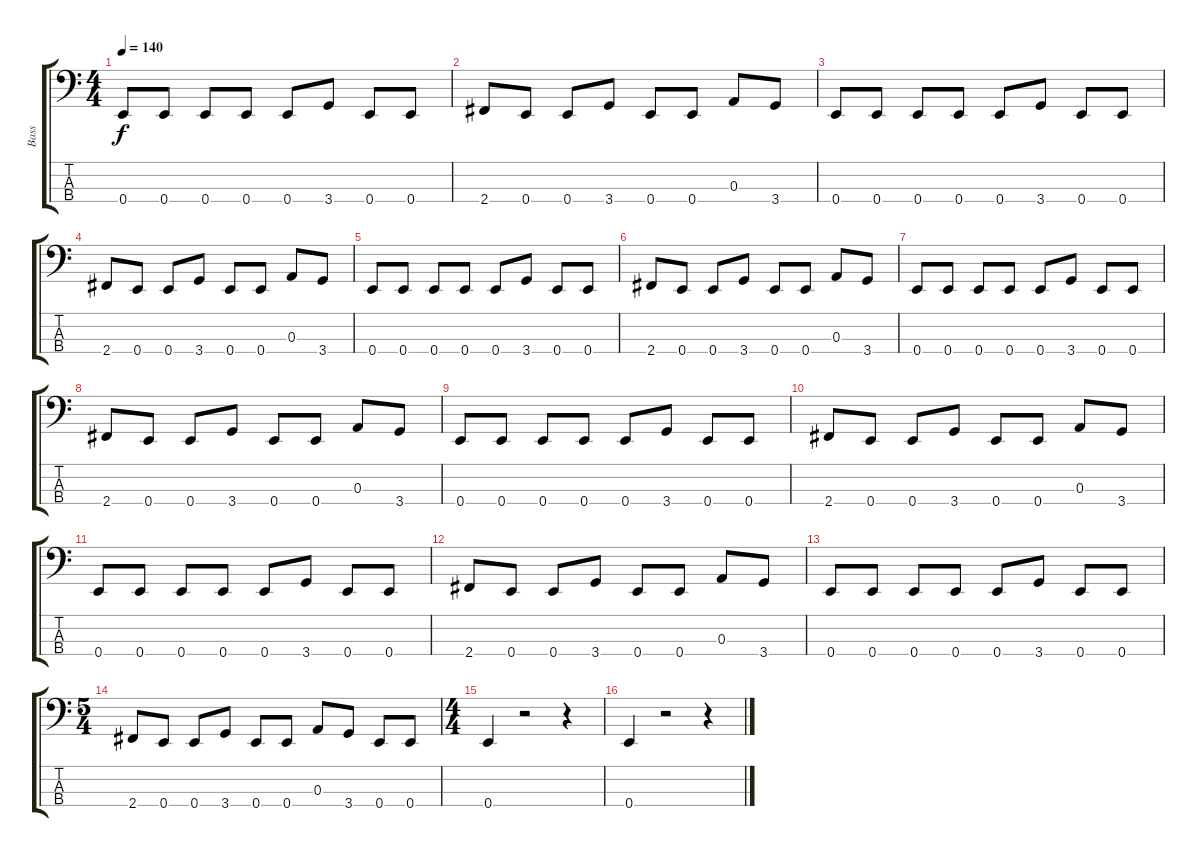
\track ("Bass" "Bass") {instrument electricbassfinger}
\staff {score tabs}
\tuning (G2 D2 A1 E1) {hide}
\ts (4 4)
\tempo 140
\clef f4
\ks c
0.4.8{dy f} 0.4.8 0.4.8 0.4.8 0.4.8 3.4.8 0.4.8 0.4.8 |
2.4.8 0.4.8 0.4.8 3.4.8 0.4.8 0.4.8 0.3.8 3.4.8 |
0.4.8 0.4.8 0.4.8 0.4.8 0.4.8 3.4.8 0.4.8 0.4.8 |
2.4.8 0.4.8 0.4.8 3.4.8 0.4.8 0.4.8 0.3.8 3.4.8 |
0.4.8 0.4.8 0.4.8 0.4.8 0.4.8 3.4.8 0.4.8 0.4.8 |
2.4.8 0.4.8 0.4.8 3.4.8 0.4.8 0.4.8 0.3.8 3.4.8 |
0.4.8 0.4.8 0.4.8 0.4.8 0.4.8 3.4.8 0.4.8 0.4.8 |
2.4.8 0.4.8 0.4.8 3.4.8 0.4.8 0.4.8 0.3.8 3.4.8 |
0.4.8 0.4.8 0.4.8 0.4.8 0.4.8 3.4.8 0.4.8 0.4.8 |
2.4.8 0.4.8 0.4.8 3.4.8 0.4.8 0.4.8 0.3.8 3.4.8 |
0.4.8 0.4.8 0.4.8 0.4.8 0.4.8 3.4.8 0.4.8 0.4.8 |
2.4.8 0.4.8 0.4.8 3.4.8 0.4.8 0.4.8 0.3.8 3.4.8 |
0.4.8 0.4.8 0.4.8 0.4.8 0.4.8 3.4.8 0.4.8 0.4.8 |
\ts (5 4)
2.4.8 0.4.8 0.4.8 3.4.8 0.4.8 0.4.8 0.3.8 3.4.8 0.4.8 0.4.8 |
\ts (4 4)
0.4.4 r.2 r.4 |
0.4.4 r.2 r.4
